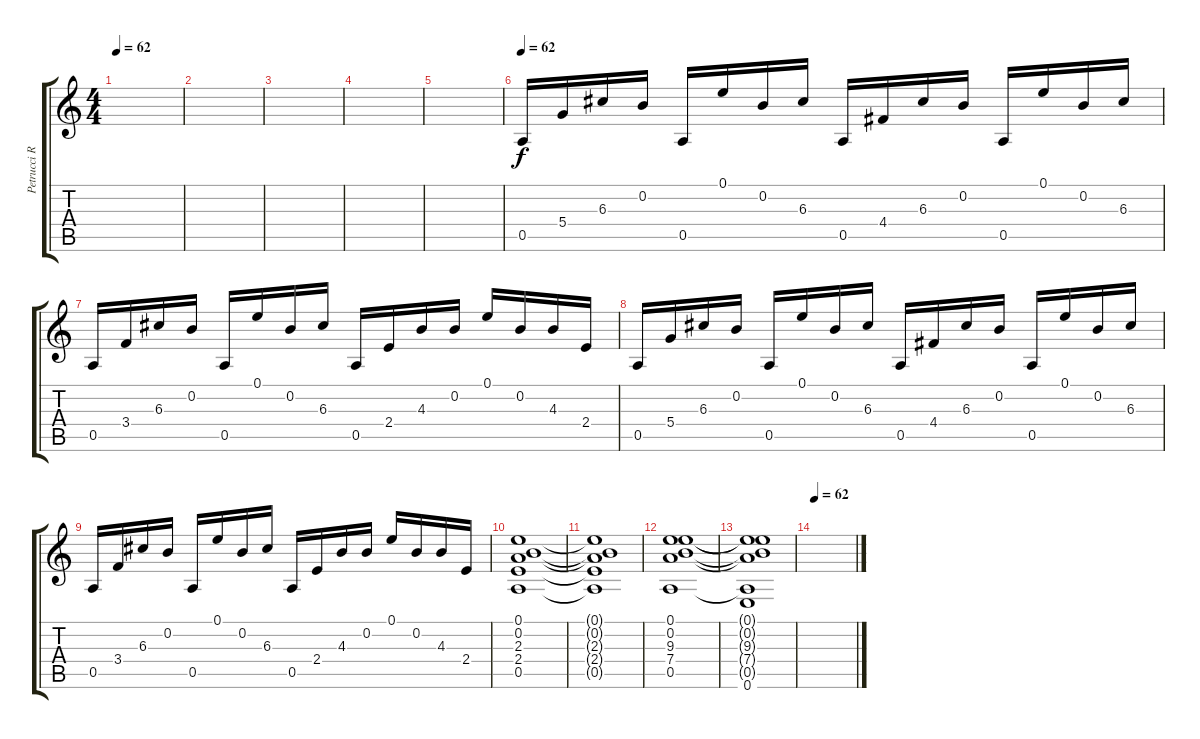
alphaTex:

\track ("Petrucci Rythm" "Petrucci R") {instrument acousticguitarsteel}
\staff {score tabs}
\tuning (E4 B3 G3 D3 A2 E2) {hide}
\ts (4 4)
\tempo 62
\clef g2
\ks c
|
|
|
|
|
\tempo 62
0.5.16{volume 8} 5.4.16 6.3.16 0.2.16 0.5.16 0.1.16 0.2.16 6.3.16 0.5.16 4.4.16 6.3.16 0.2.16 0.5.16 0.1.16 0.2.16 6.3.16 |
0.5.16 3.4.16 6.3.16 0.2.16 0.5.16 0.1.16 0.2.16 6.3.16 0.5.16 2.4.16 4.3.16 0.2.16 0.1.16 0.2.16 4.3.16 2.4.16 |
0.5.16 5.4.16 6.3.16 0.2.16 0.5.16 0.1.16 0.2.16 6.3.16 0.5.16 4.4.16 6.3.16 0.2.16 0.5.16 0.1.16 0.2.16 6.3.16 |
0.5.16 3.4.16 6.3.16 0.2.16 0.5.16 0.1.16 0.2.16 6.3.16 0.5.16 2.4.16 4.3.16 0.2.16 0.1.16 0.2.16 4.3.16 2.4.16 |
(0.1 0.2 2.3 2.4 0.5).1{volume 8} |
(0.1{t} 0.2{t} 2.3{t} 2.4{t} 0.5{t}).1 |
(0.1 0.2 9.3 7.4 0.5).1 |
(0.1{t} 0.2{t} 9.3{t} 7.4{t} 0.5{t} 0.6).1 |
\tempo 62
